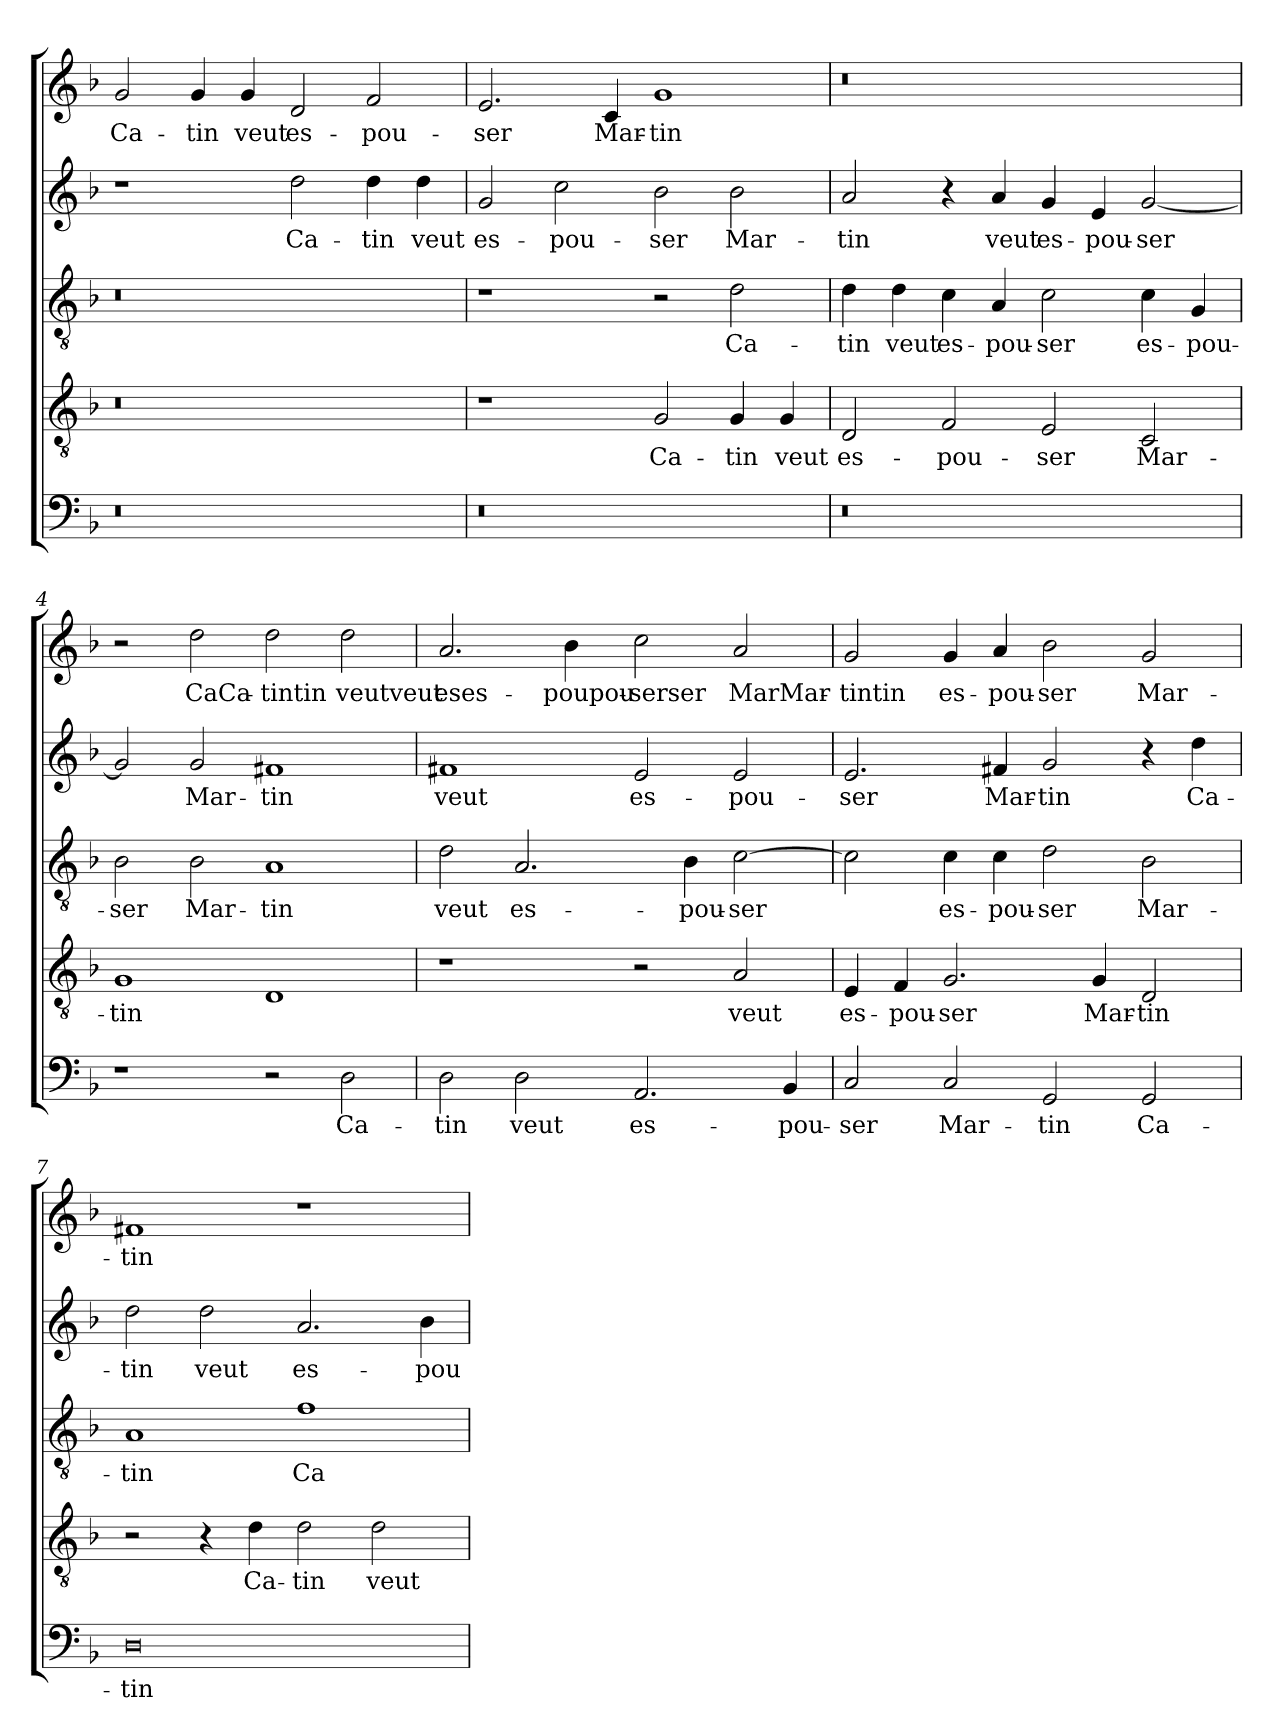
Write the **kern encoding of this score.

**kern	**text	**kern	**text	**kern	**text	**kern	**text	**kern	**text
*part5	*part5	*part4	*part4	*part3	*part3	*part2	*part2	*part1	*part1
*staff5	*staff5	*staff4	*staff4	*staff3	*staff3	*staff2	*staff2	*staff1	*staff1
*clefF4	*	*clefGv2	*	*clefGv2	*	*clefG2	*	*clefG2	*
*k[b-]	*	*k[b-]	*	*k[b-]	*	*k[b-]	*	*k[b-]	*
=1	=1	=1	=1	=1	=1	=1	=1	=1	=1
0r	.	0r	.	0r	.	1r	.	2g	Ca-
.	.	.	.	.	.	.	.	4g	-tin
.	.	.	.	.	.	.	.	4g	veut
.	.	.	.	.	.	2dd	Ca-	2d	es-
.	.	.	.	.	.	4dd	-tin	2f	-pou-
.	.	.	.	.	.	4dd	veut	.	.
=2	=2	=2	=2	=2	=2	=2	=2	=2	=2
0r	.	1r	.	1r	.	2g	es-	2.e	-ser
.	.	.	.	.	.	2cc	-pou-	.	.
.	.	.	.	.	.	.	.	4c	Mar-
.	.	2G	Ca-	2r	.	2b-	-ser	1g	-tin
.	.	4G	-tin	2d	Ca-	2b-	Mar-	.	.
.	.	4G	veut	.	.	.	.	.	.
=3	=3	=3	=3	=3	=3	=3	=3	=3	=3
0r	.	2D	es-	4d	-tin	2a	-tin	0r	.
.	.	.	.	4d	veut	.	.	.	.
.	.	2F	-pou-	4c	es-	4r	.	.	.
.	.	.	.	4A	-pou-	4a	veut	.	.
.	.	2E	-ser	2c	-ser	4g	es-	.	.
.	.	.	.	.	.	4e	-pou-	.	.
.	.	2C	Mar-	4c	es-	[2g	-ser	.	.
.	.	.	.	4G	-pou-	.	.	.	.
=4	=4	=4	=4	=4	=4	=4	=4	=4	=4
1r	.	1G	-tin	2B-	-ser	2g]	.	2r	.
.	.	.	.	2B-	Mar-	2g	Mar-	2dd	CaCa-
2r	.	1D	.	1A	-tin	1f#X	-tin	2dd	-tintin
2D	Ca-	.	.	.	.	.	.	2dd	veutveut
!!LO:LB:g=z
=5	=5	=5	=5	=5	=5	=5	=5	=5	=5
2D	-tin	1r	.	2d	veut	1f#X	veut	2.a	eses-
2D	veut	.	.	2.A	es-	.	.	.	.
.	.	.	.	.	.	.	.	4b-	-poupou-
2.AA	es-	2r	.	.	.	2e	es-	2cc	-serser
.	.	.	.	4B-	-pou-	.	.	.	.
.	.	2A	veut	[2c	-ser	2e	-pou-	2a	MarMar-
4BB-	-pou-	.	.	.	.	.	.	.	.
=6	=6	=6	=6	=6	=6	=6	=6	=6	=6
2C	-ser	4E	es-	2c]	.	2.e	-ser	2g	-tintin
.	.	4F	-pou-	.	.	.	.	.	.
2C	Mar-	2.G	-ser	4c	es-	.	.	4g	es-
.	.	.	.	4c	-pou-	4f#X	Mar-	4a	-pou-
2GG	-tin	.	.	2d	-ser	2g	-tin	2b-	-ser
.	.	4G	Mar-	.	.	.	.	.	.
2GG	Ca-	2D	-tin	2B-	Mar-	4r	.	2g	Mar-
.	.	.	.	.	.	4dd	Ca-	.	.
=7	=7	=7	=7	=7	=7	=7	=7	=7	=7
0D	-tin	2r	.	1A	-tin	2dd	-tin	1f#X	-tin
.	.	4r	.	.	.	2dd	veut	.	.
.	.	4d	Ca-	.	.	.	.	.	.
.	.	2d	-tin	1f	Ca-	2.a	es-	1r	.
.	.	2d	veut	.	.	.	.	.	.
.	.	.	.	.	.	4b-	-pou-	.	.
=	=	=	=	=	=	=	=	=	=
*-	*-	*-	*-	*-	*-	*-	*-	*-	*-
